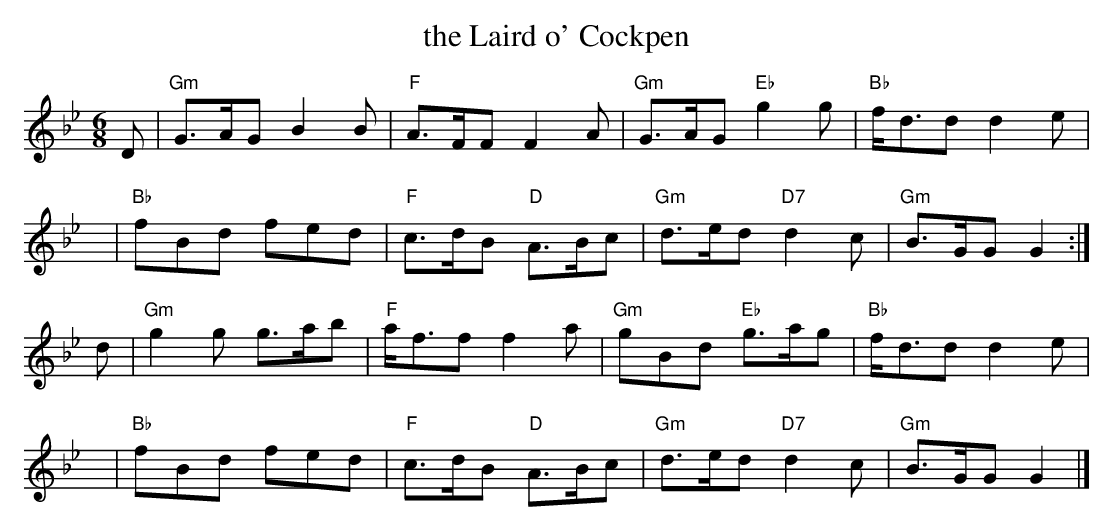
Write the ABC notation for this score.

X:1
T: the Laird o' Cockpen
M: 6/8
L: 1/8
K: Gm
D | "Gm"G>AG B2B | "F"A>FF    F2A  | "Gm"G>AG "Eb"g2g  | "Bb"f<dd d2e |
y | "Bb"fBd  fed | "F"c>dB "D"A>Bc | "Gm"d>ed "D7"d2c  | "Gm"B>GG G2 :|
d | "Gm"g2g g>ab | "F"a<ff    f2a  | "Gm"gBd  "Eb"g>ag | "Bb"f<dd d2e |
y | "Bb"fBd  fed | "F"c>dB "D"A>Bc | "Gm"d>ed "D7"d2c  | "Gm"B>GG G2 |]
